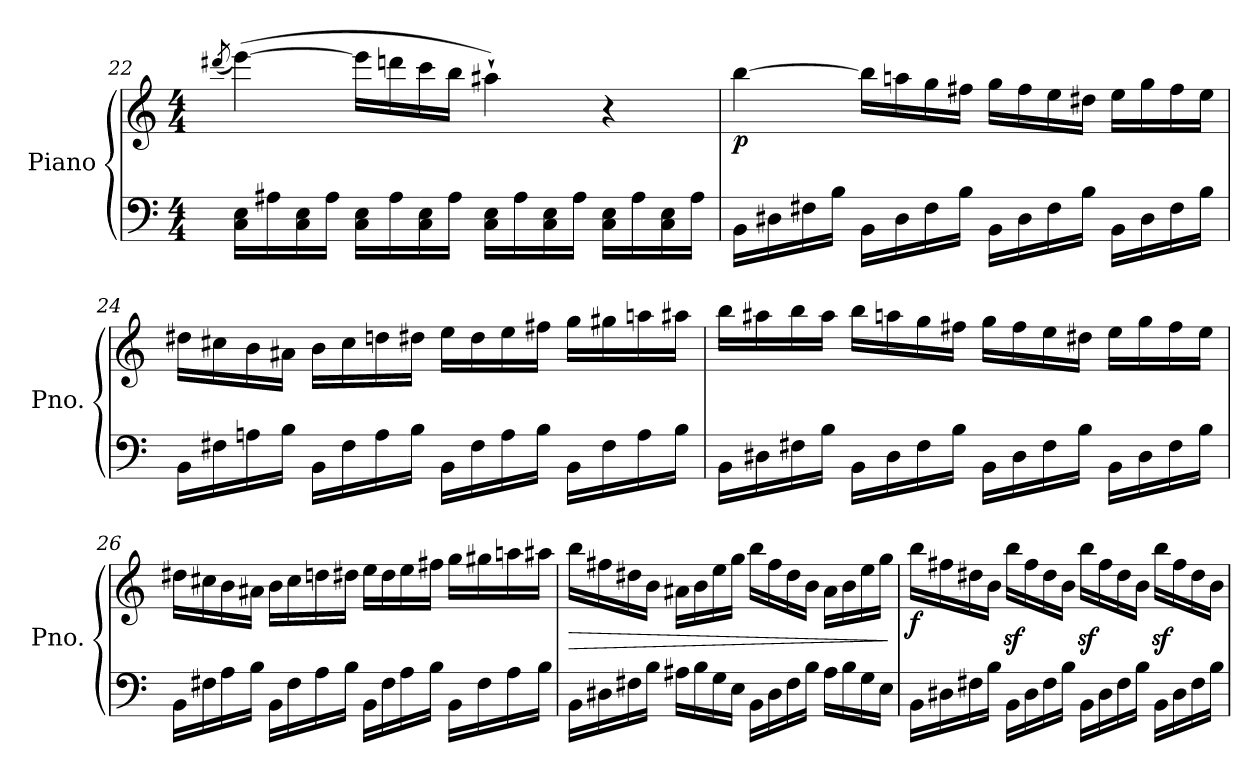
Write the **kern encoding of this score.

**kern	**kern	**dynam
*part1	*part1	*part1
*staff2	*staff1	*staff1/2
*I"Piano	*	*
*I'Pno.	*	*
*clefF4	*clefG2	*
*k[]	*k[]	*
*M4/4	*M4/4	*
=22	=22	=22
.	(<8qddd#X/	.
16C\ 16E\LL	(>[4eee\)	.
16A#X\	.	.
16C\ 16E\	.	.
16A#\JJ	.	.
16C\ 16E\LL	16eee\LL]	.
16A#\	16dddn\	.
16C\ 16E\	16ccc\	.
16A#\JJ	16bb\JJ	.
16C\ 16E\LL	4aa#X`\)	.
16A#\	.	.
16C\ 16E\	.	.
16A#\JJ	.	.
16C\ 16E\LL	4r	.
16A#\	.	.
16C\ 16E\	.	.
16A#\JJ	.	.
!!LO:LB:g=z
=23	=23	=23
!	!	!LO:DY:b
16BB\LL	[4bb\	p
16D#X\	.	.
16F#X\	.	.
16B\JJ	.	.
16BB\LL	16bb\LL]	.
16D#\	16aan\	.
16F#\	16gg\	.
16B\JJ	16ff#X\JJ	.
16BB\LL	16gg\LL	.
16D#\	16ff#\	.
16F#\	16ee\	.
16B\JJ	16dd#X\JJ	.
16BB\LL	16ee\LL	.
16D#\	16gg\	.
16F#\	16ff#\	.
16B\JJ	16ee\JJ	.
=24	=24	=24
16BB\LL	16dd#X\LL	.
16F#X\	16cc#X\	.
16An\	16b\	.
16B\JJ	16a#X\JJ	.
16BB\LL	16b\LL	.
16F#\	16cc#\	.
16A\	16ddn\	.
16B\JJ	16dd#X\JJ	.
16BB\LL	16ee\LL	.
16F#\	16dd#\	.
16A\	16ee\	.
16B\JJ	16ff#X\JJ	.
16BB\LL	16gg\LL	.
16F#\	16gg#X\	.
16A\	16aan\	.
16B\JJ	16aa#X\JJ	.
!!LO:LB:g=z
=25	=25	=25
16BB\LL	16bb\LL	.
16D#X\	16aa#X\	.
16F#X\	16bb\	.
16B\JJ	16aa#\JJ	.
16BB\LL	16bb\LL	.
16D#\	16aan\	.
16F#\	16gg\	.
16B\JJ	16ff#X\JJ	.
16BB\LL	16gg\LL	.
16D#\	16ff#\	.
16F#\	16ee\	.
16B\JJ	16dd#X\JJ	.
16BB\LL	16ee\LL	.
16D#\	16gg\	.
16F#\	16ff#\	.
16B\JJ	16ee\JJ	.
=26	=26	=26
16BB\LL	16dd#X\LL	.
16F#X\	16cc#X\	.
16A\	16b\	.
16B\JJ	16a#X\JJ	.
16BB\LL	16b\LL	.
16F#\	16cc#\	.
16A\	16ddn\	.
16B\JJ	16dd#X\JJ	.
16BB\LL	16ee\LL	.
16F#\	16dd#\	.
16A\	16ee\	.
16B\JJ	16ff#X\JJ	.
16BB\LL	16gg\LL	.
16F#\	16gg#X\	.
16A\	16aan\	.
16B\JJ	16aa#X\JJ	.
!!LO:LB:g=z
=27	=27	=27
!	!	!LO:HP:b
16BB\LL	16bb\LL	>
16D#X\	16ff#X\	.
16F#X\	16dd#X\	.
16B\JJ	16b\JJ	.
16A#X\LL	16a#X\LL	.
16B\	16b\	.
16G\	16ee\	.
16E\JJ	16gg\JJ	.
16BB\LL	16bb\LL	.
16D#\	16ff#\	.
16F#\	16dd#\	.
16B\JJ	16b\JJ	.
16A#\LL	16a#\LL	.
16B\	16b\	.
16G\	16ee\	.
16E\JJ	16gg\JJ	.
.	.	]
=28	=28	=28
!	!	!LO:DY:b
16BB\LL	16bb\LL	f
16D#X\	16ff#X\	.
16F#X\	16dd#X\	.
16B\JJ	16b\JJ	.
16BB\LL	16bbz<\LL	.
16D#\	16ff#\	.
16F#\	16dd#\	.
16B\JJ	16b\JJ	.
16BB\LL	16bbz<\LL	.
16D#\	16ff#\	.
16F#\	16dd#\	.
16B\JJ	16b\JJ	.
16BB\LL	16bbz<\LL	.
16D#\	16ff#\	.
16F#\	16dd#\	.
16B\JJ	16b\JJ	.
=	=	=
*-	*-	*-
